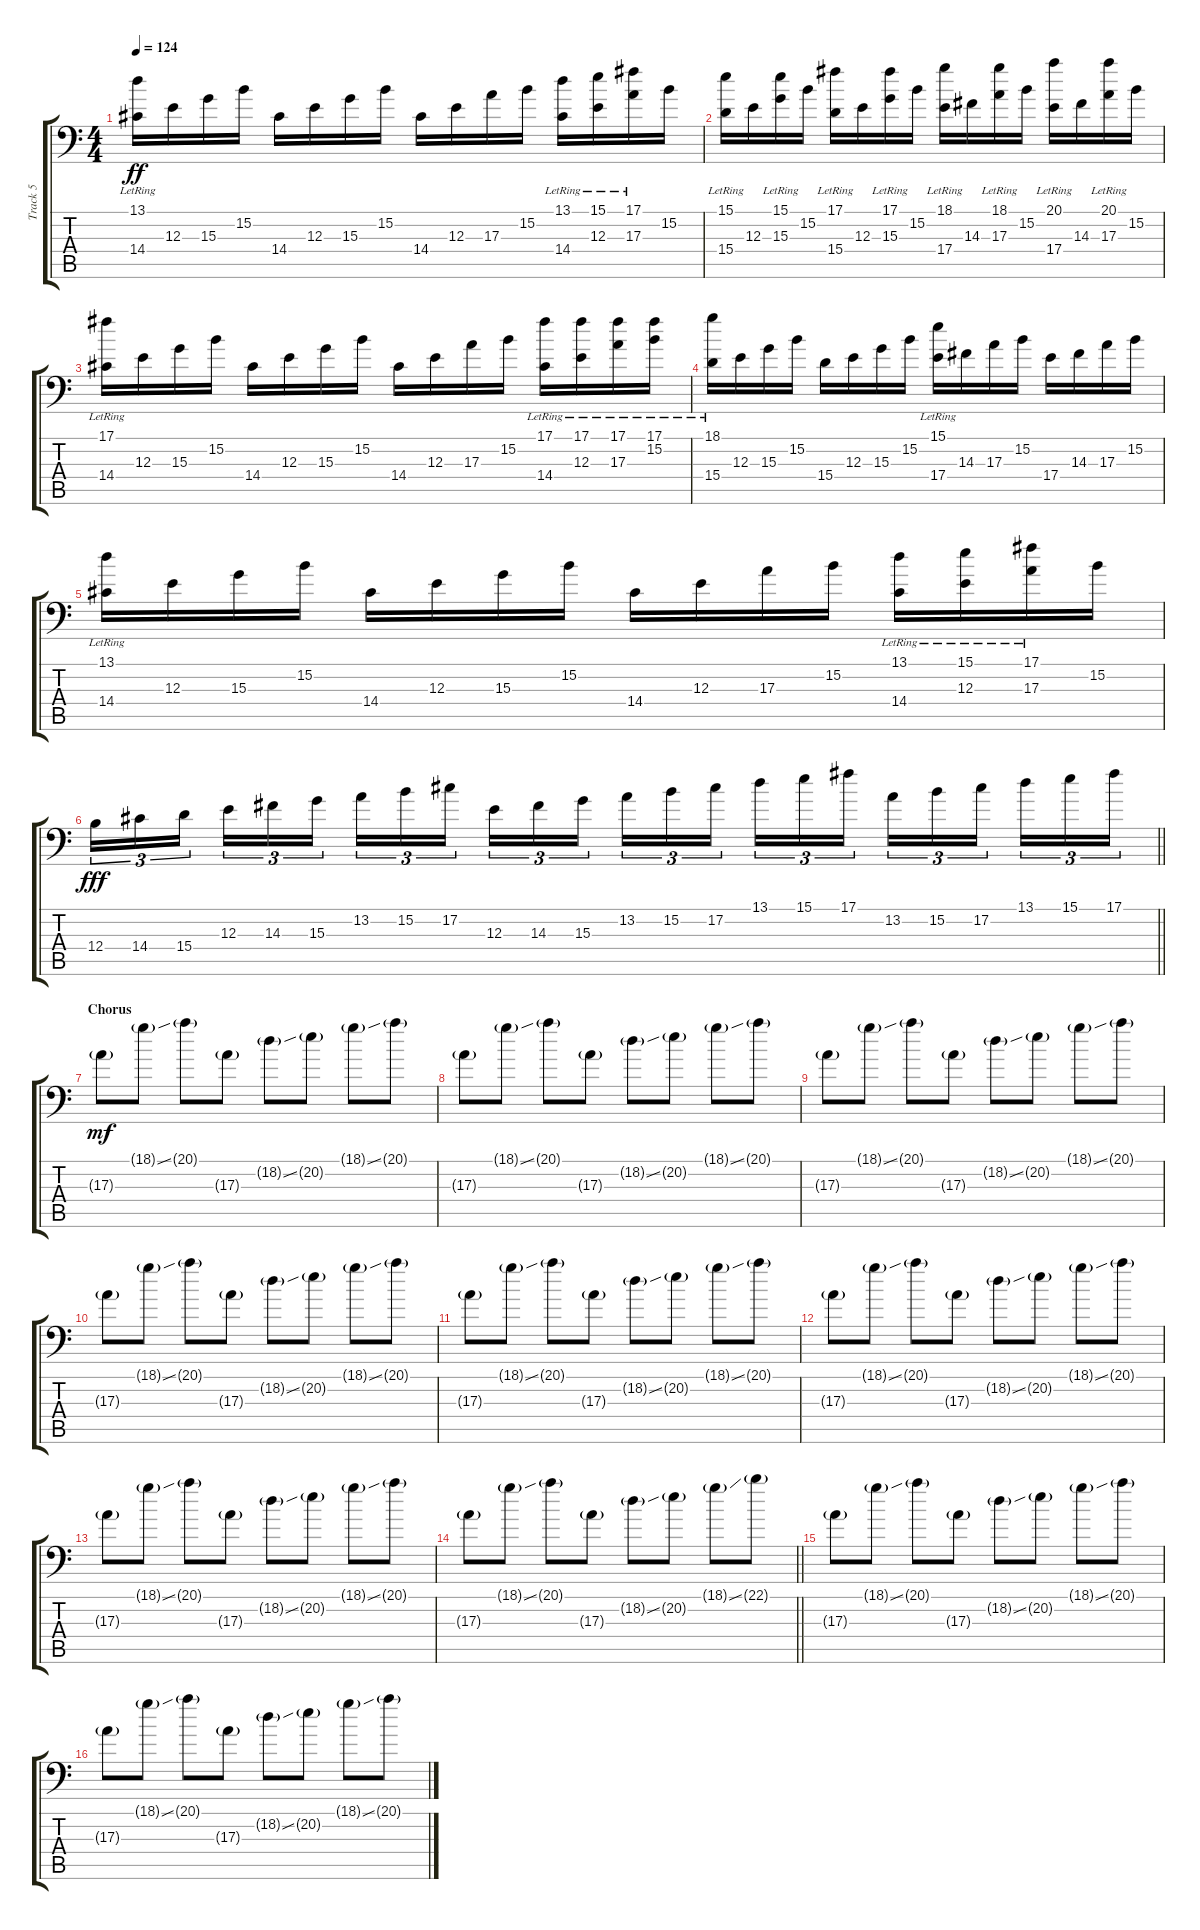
\track ("Track 5" "Track 5") {instrument distortionguitar}
\staff {score tabs}
\tuning (Db3 Ab2 E2 B1 Gb1 B0) {hide}
\ts (4 4)
\tempo 124
\clef f4
\ks c
(13.1{lr} 14.4).16{dy ff instrument electricpiano1} 12.3.16 15.3.16 15.2.16 14.4.16 12.3.16 15.3.16 15.2.16 14.4.16 12.3.16 17.3.16 15.2.16 (13.1{lr} 14.4).16 (15.1{lr} 12.3).16 (17.1{lr} 17.3).16 15.2.16 |
(15.1{lr} 15.4).16 12.3.16 (15.1{lr} 15.3).16 15.2.16 (17.1{lr} 15.4).16 12.3.16 (17.1{lr} 15.3).16 15.2.16 (18.1{lr} 17.4).16 14.3.16 (18.1{lr} 17.3).16 15.2.16 (20.1{lr} 17.4).16 14.3.16 (20.1{lr} 17.3).16 15.2.16 |
(17.1{lr} 14.4).16{instrument electricpiano1} 12.3.16 15.3.16 15.2.16 14.4.16 12.3.16 15.3.16 15.2.16 14.4.16 12.3.16 17.3.16 15.2.16 (17.1{lr} 14.4).16 (17.1{lr} 12.3).16 (17.1{lr} 17.3).16 (17.1{lr} 15.2).16 |
(18.1{lr} 15.4).16 12.3.16 15.3.16 15.2.16 15.4.16 12.3.16 15.3.16 15.2.16 (15.1{lr} 17.4).16 14.3.16 17.3.16 15.2.16 17.4.16 14.3.16 17.3.16 15.2.16 |
(13.1{lr} 14.4).16{instrument electricpiano1} 12.3.16 15.3.16 15.2.16 14.4.16 12.3.16 15.3.16 15.2.16 14.4.16 12.3.16 17.3.16 15.2.16 (13.1{lr} 14.4).16 (15.1{lr} 12.3).16 (17.1{lr} 17.3).16 15.2.16 |
\barLineRight lightlight
12.4.16{tu (3 2) dy fff} 14.4.16{tu (3 2)} 15.4.16{tu (3 2) beam splitsecondary} 12.3.16{tu (3 2)} 14.3.16{tu (3 2)} 15.3.16{tu (3 2)} 13.2.16{tu (3 2)} 15.2.16{tu (3 2)} 17.2.16{tu (3 2) beam splitsecondary} 12.3.16{tu (3 2)} 14.3.16{tu (3 2)} 15.3.16{tu (3 2)} 13.2.16{tu (3 2)} 15.2.16{tu (3 2)} 17.2.16{tu (3 2) beam splitsecondary} 13.1.16{tu (3 2)} 15.1.16{tu (3 2)} 17.1.16{tu (3 2)} 13.2.16{tu (3 2)} 15.2.16{tu (3 2)} 17.2.16{tu (3 2) beam splitsecondary} 13.1.16{tu (3 2)} 15.1.16{tu (3 2)} 17.1.16{tu (3 2)} |
\section ("" "Chorus")
17.3{g}.8{dy mf balance 8} 18.1{ss g}.8 20.1{g}.8 17.3{g}.8 18.2{ss g}.8 20.2{g}.8 18.1{ss g}.8 20.1{g}.8 |
17.3{g}.8 18.1{ss g}.8 20.1{g}.8 17.3{g}.8 18.2{ss g}.8 20.2{g}.8 18.1{ss g}.8 20.1{g}.8 |
17.3{g}.8 18.1{ss g}.8 20.1{g}.8 17.3{g}.8 18.2{ss g}.8 20.2{g}.8 18.1{ss g}.8 20.1{g}.8 |
17.3{g}.8 18.1{ss g}.8 20.1{g}.8 17.3{g}.8 18.2{ss g}.8 20.2{g}.8 18.1{ss g}.8 20.1{g}.8 |
17.3{g}.8 18.1{ss g}.8 20.1{g}.8 17.3{g}.8 18.2{ss g}.8 20.2{g}.8 18.1{ss g}.8 20.1{g}.8 |
17.3{g}.8 18.1{ss g}.8 20.1{g}.8 17.3{g}.8 18.2{ss g}.8 20.2{g}.8 18.1{ss g}.8 20.1{g}.8 |
17.3{g}.8 18.1{ss g}.8 20.1{g}.8 17.3{g}.8 18.2{ss g}.8 20.2{g}.8 18.1{ss g}.8 20.1{g}.8 |
\barLineRight lightlight
17.3{g}.8 18.1{ss g}.8 20.1{g}.8 17.3{g}.8 18.2{ss g}.8 20.2{g}.8 18.1{ss g}.8 22.1{g}.8 |
17.3{g}.8{balance 8} 18.1{ss g}.8 20.1{g}.8 17.3{g}.8 18.2{ss g}.8 20.2{g}.8 18.1{ss g}.8 20.1{g}.8 |
17.3{g}.8 18.1{ss g}.8 20.1{g}.8 17.3{g}.8 18.2{ss g}.8 20.2{g}.8 18.1{ss g}.8 20.1{g}.8
